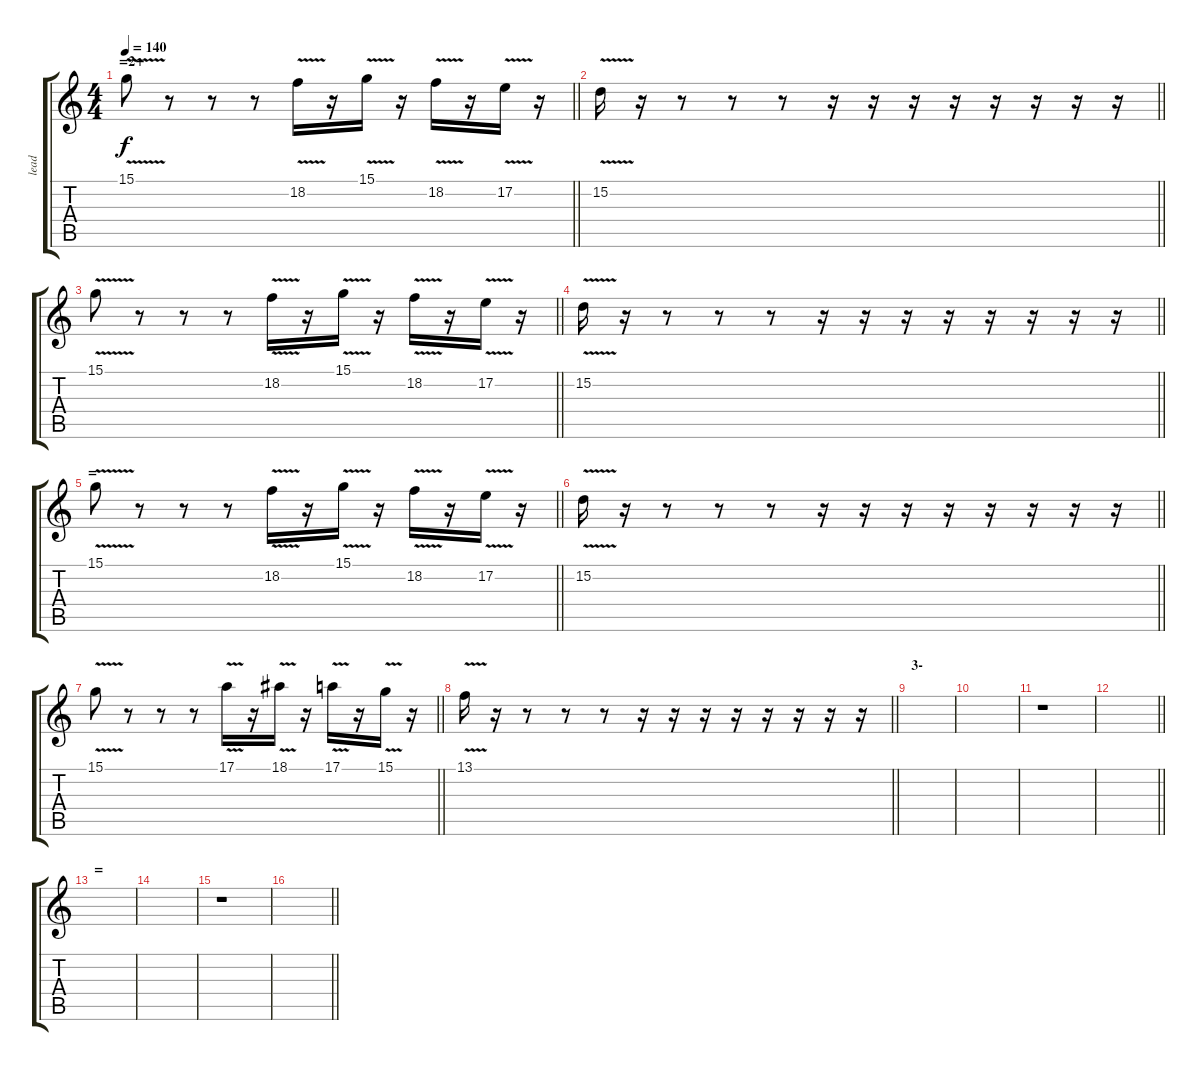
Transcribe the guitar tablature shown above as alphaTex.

\track ("lead" "lead") {instrument lead1square}
\staff {score tabs}
\tuning (E4 B3 G3 D3 A2 E2) {hide}
\ts (4 4)
\section ("" "=2+")
\tempo 140
\clef g2
\barLineRight lightlight
\ks c
15.1{v}.8{dy f} r.8 r.8 r.8 18.2{v}.16 r.16 15.1{v}.16 r.16 18.2{v}.16 r.16 17.2{v}.16 r.16 |
\barLineRight lightlight
15.2{v}.16 r.16 r.8 r.8 r.8 r.16 r.16 r.16 r.16 r.16 r.16 r.16 r.16 |
\barLineRight lightlight
15.1{v}.8 r.8 r.8 r.8 18.2{v}.16 r.16 15.1{v}.16 r.16 18.2{v}.16 r.16 17.2{v}.16 r.16 |
\barLineRight lightlight
15.2{v}.16 r.16 r.8 r.8 r.8 r.16 r.16 r.16 r.16 r.16 r.16 r.16 r.16 |
\section ("" "=")
\barLineRight lightlight
15.1{v}.8 r.8 r.8 r.8 18.2{v}.16 r.16 15.1{v}.16 r.16 18.2{v}.16 r.16 17.2{v}.16 r.16 |
\barLineRight lightlight
15.2{v}.16 r.16 r.8 r.8 r.8 r.16 r.16 r.16 r.16 r.16 r.16 r.16 r.16 |
\barLineRight lightlight
15.1{v}.8 r.8 r.8 r.8 17.1{v}.16 r.16 18.1{v}.16 r.16 17.1{v}.16 r.16 15.1{v}.16 r.16 |
\barLineRight lightlight
13.1{v}.16 r.16 r.8 r.8 r.8 r.16 r.16 r.16 r.16 r.16 r.16 r.16 r.16 |
\section ("" "3-")
|
|
r.1 |
\barLineRight lightlight
|
\section ("" "=")
|
|
r.1 |
\barLineRight lightlight
